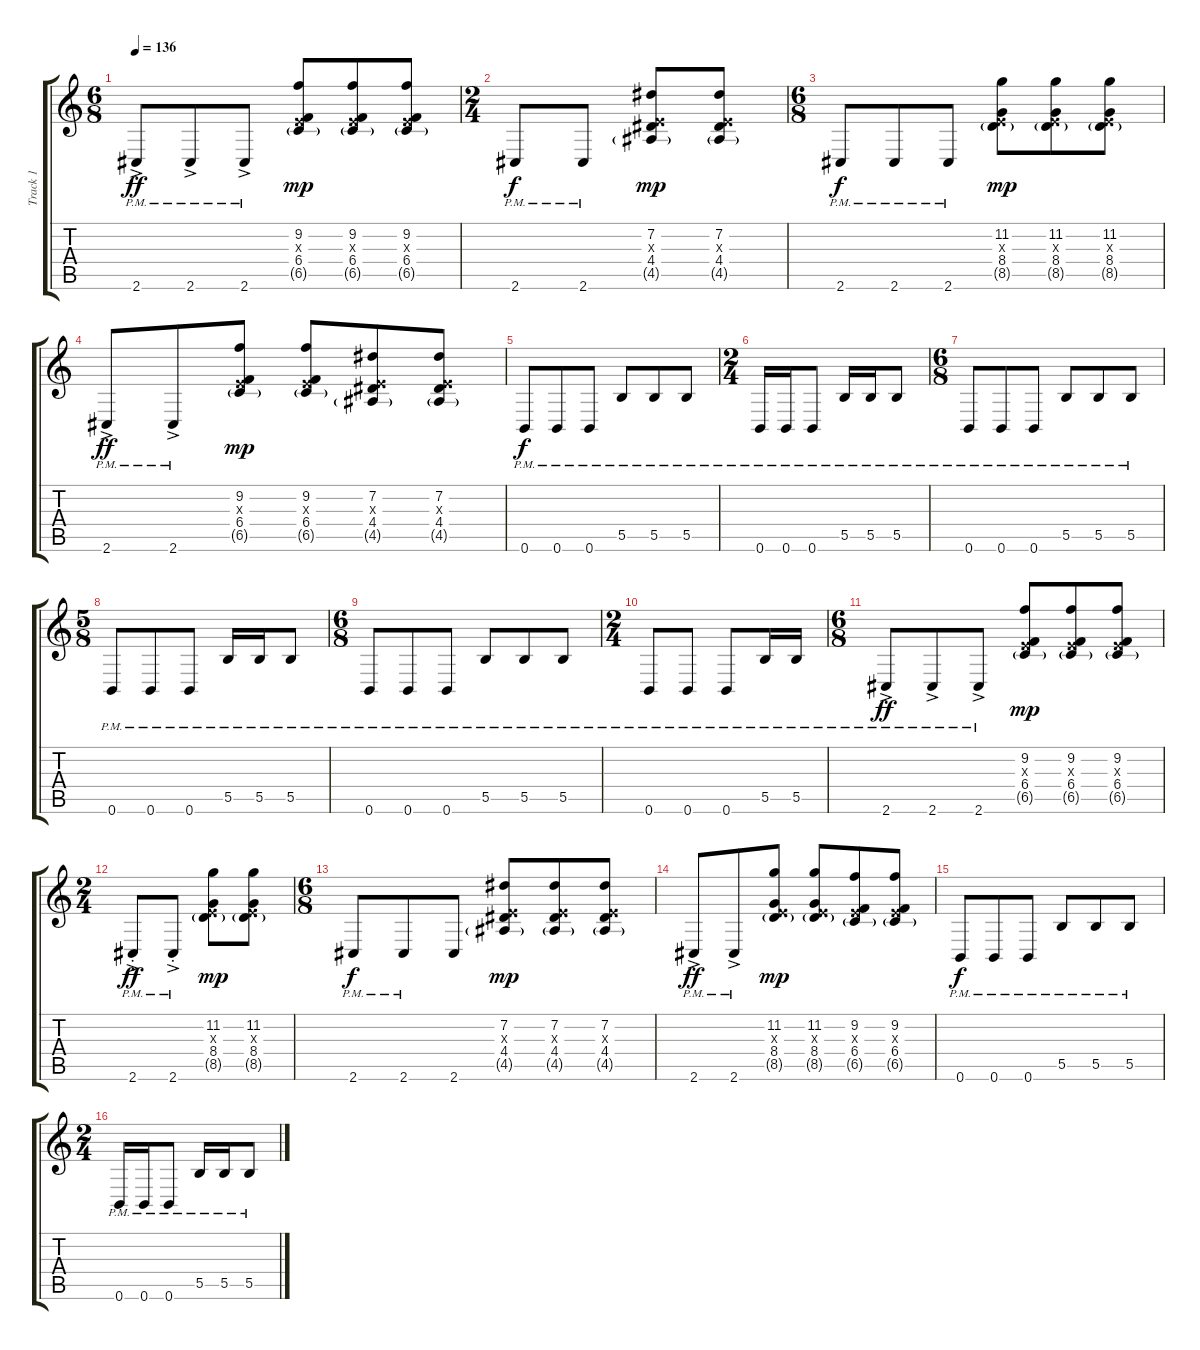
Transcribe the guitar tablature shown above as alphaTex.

\track ("Track 1" "Track 1") {instrument distortionguitar}
\staff {score tabs}
\tuning (B3 Ab3 E3 B2 Gb2 B1) {hide}
\ts (6 8)
\tempo 136
\clef g2
\ks c
2.6{ac pm}.8{dy ff} 2.6{ac pm}.8 2.6{ac pm}.8 (9.2 0.3{x} 6.4 6.5{g}).8{dy mp} (9.2 0.3{x} 6.4 6.5{g}).8 (9.2 0.3{x} 6.4 6.5{g}).8 |
\ts (2 4)
2.6{pm}.8{dy f} 2.6{pm}.8 (7.2 0.3{x} 4.4 4.5{g}).8{dy mp} (7.2 0.3{x} 4.4 4.5{g}).8 |
\ts (6 8)
2.6{pm}.8{dy f} 2.6{pm}.8 2.6{pm}.8 (11.2 0.3{x} 8.4 8.5{g}).8{dy mp} (11.2 0.3{x} 8.4 8.5{g}).8 (11.2 0.3{x} 8.4 8.5{g}).8 |
2.6{ac pm}.8{dy ff} 2.6{ac pm}.8 (9.2 0.3{x} 6.4 6.5{g}).8{dy mp} (9.2 0.3{x} 6.4 6.5{g}).8 (7.2 0.3{x} 4.4 4.5{g}).8 (7.2 0.3{x} 4.4 4.5{g}).8 |
0.6{pm}.8{dy f} 0.6{pm}.8 0.6{pm}.8 5.5{pm}.8 5.5{pm}.8 5.5{pm}.8 |
\ts (2 4)
0.6{pm}.16 0.6{pm}.16 0.6{pm}.8 5.5{pm}.16 5.5{pm}.16 5.5{pm}.8 |
\ts (6 8)
0.6{pm}.8 0.6{pm}.8 0.6{pm}.8 5.5{pm}.8 5.5{pm}.8 5.5{pm}.8 |
\ts (5 8)
0.6{pm}.8 0.6{pm}.8 0.6{pm}.8 5.5{pm}.16 5.5{pm}.16 5.5{pm}.8 |
\ts (6 8)
0.6{pm}.8 0.6{pm}.8 0.6{pm}.8 5.5{pm}.8 5.5{pm}.8 5.5{pm}.8 |
\ts (2 4)
0.6{pm}.8 0.6{pm}.8 0.6{pm}.8 5.5{pm}.16 5.5{pm}.16 |
\ts (6 8)
2.6{ac pm}.8{dy ff} 2.6{ac pm}.8 2.6{ac pm}.8 (9.2 0.3{x} 6.4 6.5{g}).8{dy mp} (9.2 0.3{x} 6.4 6.5{g}).8 (9.2 0.3{x} 6.4 6.5{g}).8 |
\ts (2 4)
2.6{ac pm st}.8{dy ff} 2.6{ac pm st}.8 (11.2 0.3{x} 8.4 8.5{g}).8{dy mp} (11.2 0.3{x} 8.4 8.5{g}).8 |
\ts (6 8)
2.6{pm}.8{dy f} 2.6{pm}.8 2.6.8 (7.2 0.3{x} 4.4 4.5{g}).8{dy mp} (7.2 0.3{x} 4.4 4.5{g}).8 (7.2 0.3{x} 4.4 4.5{g}).8 |
2.6{ac pm}.8{dy ff} 2.6{ac pm}.8 (11.2 0.3{x} 8.4 8.5{g}).8{dy mp} (11.2 0.3{x} 8.4 8.5{g}).8 (9.2 0.3{x} 6.4 6.5{g}).8 (9.2 0.3{x} 6.4 6.5{g}).8 |
0.6{pm}.8{dy f} 0.6{pm}.8 0.6{pm}.8 5.5{pm}.8 5.5{pm}.8 5.5{pm}.8 |
\ts (2 4)
0.6{pm}.16 0.6{pm}.16 0.6{pm}.8 5.5{pm}.16 5.5{pm}.16 5.5{pm}.8
